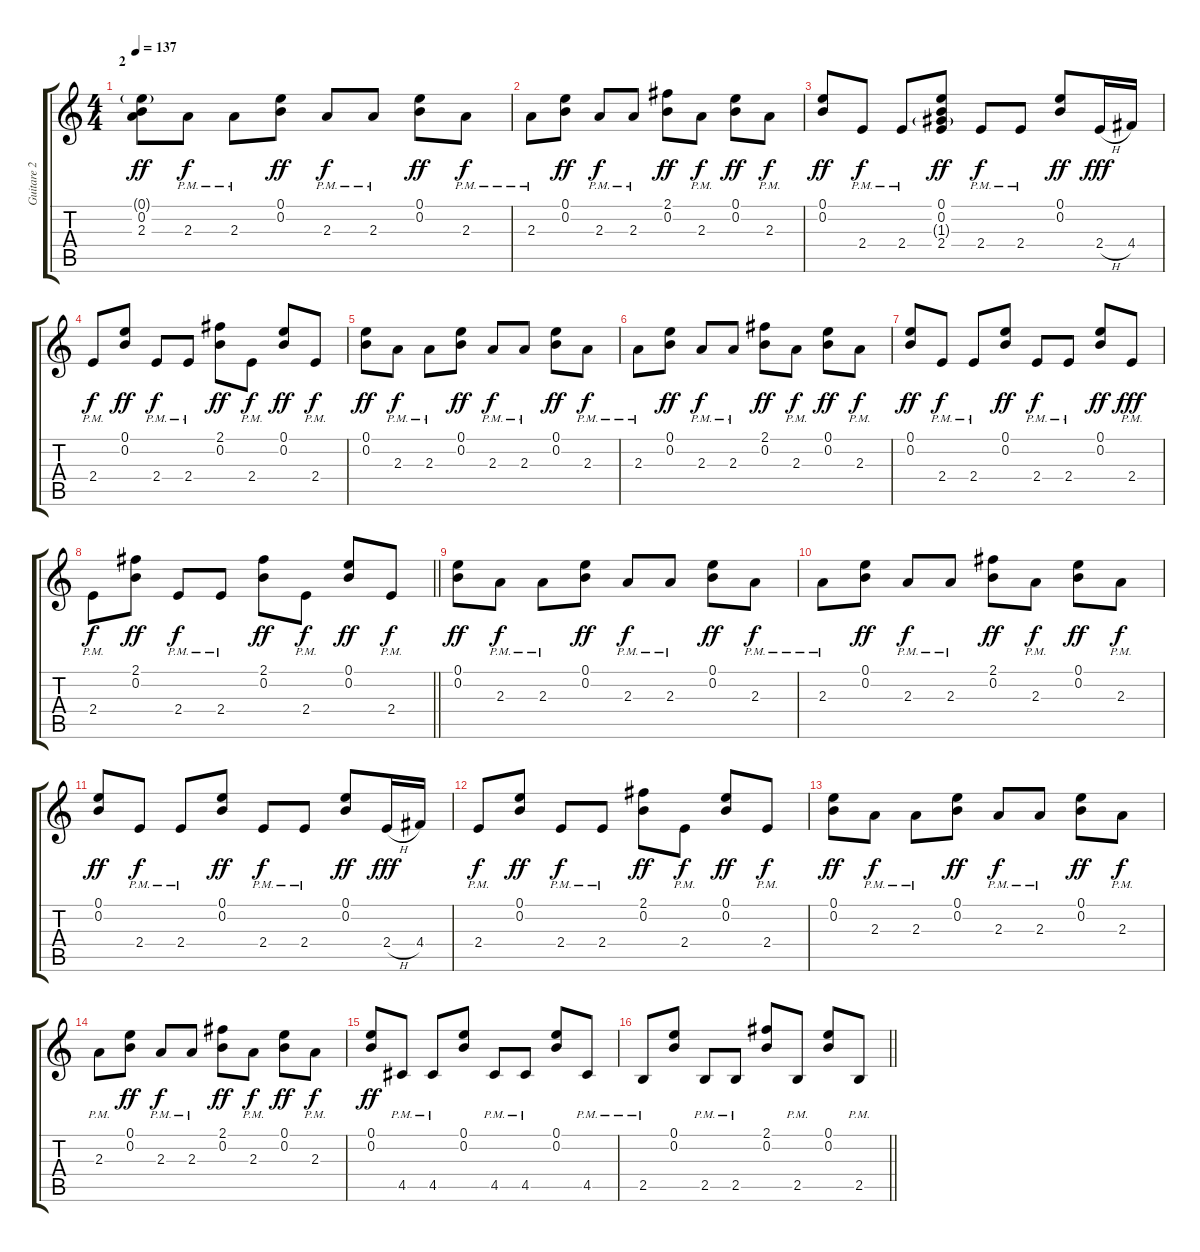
\track ("Guitare 2" "Guitare 2") {instrument overdrivenguitar}
\staff {score tabs}
\tuning (E4 B3 G3 D3 A2 E2) {hide}
\ts (4 4)
\section ("" "2")
\tempo 137
\clef g2
\ks c
(0.1{g} 0.2 2.3).8{dy ff balance 15} 2.3{pm}.8{dy f} 2.3{pm}.8 (0.1 0.2).8{dy ff} 2.3{pm}.8{dy f} 2.3{pm}.8 (0.1 0.2).8{dy ff} 2.3{pm}.8{dy f} |
2.3{pm}.8 (0.1 0.2).8{dy ff} 2.3{pm}.8{dy f} 2.3{pm}.8 (2.1 0.2).8{dy ff} 2.3{pm}.8{dy f} (0.1 0.2).8{dy ff} 2.3{pm}.8{dy f} |
(0.1 0.2).8{dy ff} 2.4{pm}.8{dy f} 2.4{pm}.8 (0.1 0.2 1.3{g} 2.4).8{dy ff} 2.4{pm}.8{dy f} 2.4{pm}.8 (0.1 0.2).8{dy ff} 2.4{h}.16{dy fff} 4.4.16 |
2.4{pm}.8{dy f} (0.1 0.2).8{dy ff} 2.4{pm}.8{dy f} 2.4{pm}.8 (2.1 0.2).8{dy ff} 2.4{pm}.8{dy f} (0.1 0.2).8{dy ff} 2.4{pm}.8{dy f} |
(0.1 0.2).8{dy ff} 2.3{pm}.8{dy f} 2.3{pm}.8 (0.1 0.2).8{dy ff} 2.3{pm}.8{dy f} 2.3{pm}.8 (0.1 0.2).8{dy ff} 2.3{pm}.8{dy f} |
2.3{pm}.8 (0.1 0.2).8{dy ff} 2.3{pm}.8{dy f} 2.3{pm}.8 (2.1 0.2).8{dy ff} 2.3{pm}.8{dy f} (0.1 0.2).8{dy ff} 2.3{pm}.8{dy f} |
(0.1 0.2).8{dy ff} 2.4{pm}.8{dy f} 2.4{pm}.8 (0.1 0.2).8{dy ff} 2.4{pm}.8{dy f} 2.4{pm}.8 (0.1 0.2).8{dy ff} 2.4{pm}.8{dy fff} |
\barLineRight lightlight
2.4{pm}.8{dy f} (2.1 0.2).8{dy ff} 2.4{pm}.8{dy f} 2.4{pm}.8 (2.1 0.2).8{dy ff} 2.4{pm}.8{dy f} (0.1 0.2).8{dy ff} 2.4{pm}.8{dy f} |
(0.1 0.2).8{dy ff} 2.3{pm}.8{dy f} 2.3{pm}.8 (0.1 0.2).8{dy ff} 2.3{pm}.8{dy f} 2.3{pm}.8 (0.1 0.2).8{dy ff} 2.3{pm}.8{dy f} |
2.3{pm}.8 (0.1 0.2).8{dy ff} 2.3{pm}.8{dy f} 2.3{pm}.8 (2.1 0.2).8{dy ff} 2.3{pm}.8{dy f} (0.1 0.2).8{dy ff} 2.3{pm}.8{dy f} |
(0.1 0.2).8{dy ff} 2.4{pm}.8{dy f} 2.4{pm}.8 (0.1 0.2).8{dy ff} 2.4{pm}.8{dy f} 2.4{pm}.8 (0.1 0.2).8{dy ff} 2.4{h}.16{dy fff} 4.4.16 |
2.4{pm}.8{dy f} (0.1 0.2).8{dy ff} 2.4{pm}.8{dy f} 2.4{pm}.8 (2.1 0.2).8{dy ff} 2.4{pm}.8{dy f} (0.1 0.2).8{dy ff} 2.4{pm}.8{dy f} |
(0.1 0.2).8{dy ff} 2.3{pm}.8{dy f} 2.3{pm}.8 (0.1 0.2).8{dy ff} 2.3{pm}.8{dy f} 2.3{pm}.8 (0.1 0.2).8{dy ff} 2.3{pm}.8{dy f} |
2.3{pm}.8 (0.1 0.2).8{dy ff} 2.3{pm}.8{dy f} 2.3{pm}.8 (2.1 0.2).8{dy ff} 2.3{pm}.8{dy f} (0.1 0.2).8{dy ff} 2.3{pm}.8{dy f} |
(0.1 0.2).8{dy ff} 4.5{pm}.8 4.5{pm}.8 (0.1 0.2).8 4.5{pm}.8 4.5{pm}.8 (0.1 0.2).8 4.5{pm}.8 |
\barLineRight lightlight
2.5{pm}.8 (0.1 0.2).8 2.5{pm}.8 2.5{pm}.8 (2.1 0.2).8 2.5{pm}.8 (0.1 0.2).8 2.5{pm}.8
